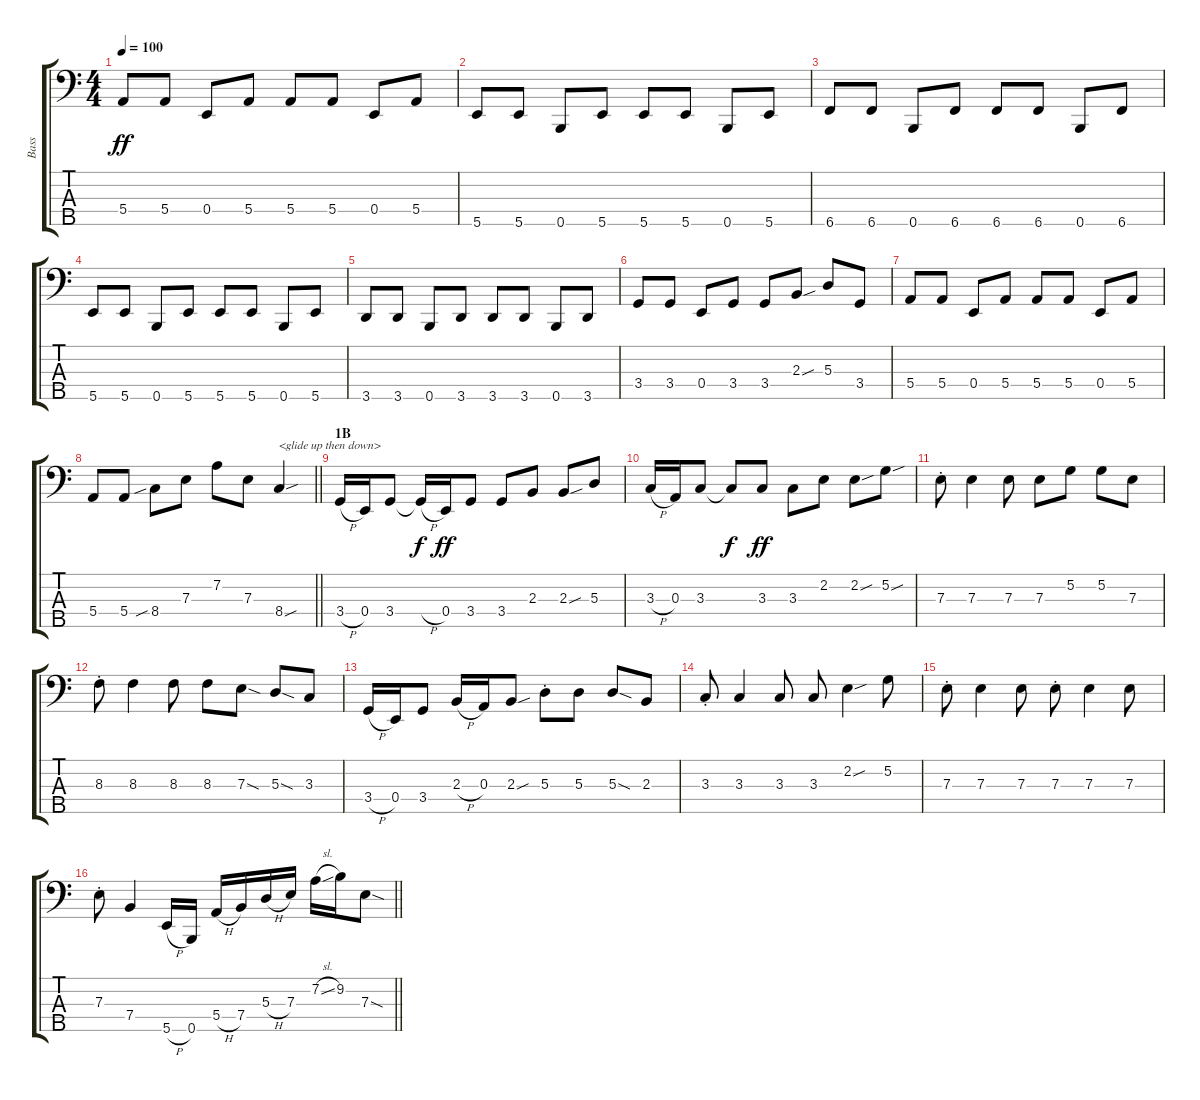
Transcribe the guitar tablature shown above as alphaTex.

\track ("Bass" "Bass") {instrument electricbasspick}
\staff {score tabs}
\tuning (G2 D2 A1 E1 B0) {hide}
\ts (4 4)
\tempo 100
\clef f4
\ks c
5.4.8{dy ff} 5.4.8 0.4.8 5.4.8 5.4.8 5.4.8 0.4.8 5.4.8 |
5.5.8 5.5.8 0.5.8 5.5.8 5.5.8 5.5.8 0.5.8 5.5.8 |
6.5.8 6.5.8 0.5.8 6.5.8 6.5.8 6.5.8 0.5.8 6.5.8 |
5.5.8 5.5.8 0.5.8 5.5.8 5.5.8 5.5.8 0.5.8 5.5.8 |
3.5.8 3.5.8 0.5.8 3.5.8 3.5.8 3.5.8 0.5.8 3.5.8 |
3.4.8 3.4.8 0.4.8 3.4.8 3.4.8 2.3{sou}.8 5.3.8 3.4.8 |
5.4.8 5.4.8 0.4.8 5.4.8 5.4.8 5.4.8 0.4.8 5.4.8 |
\barLineRight lightlight
5.4.8 5.4.8 8.4{sib}.8 7.3.8 7.2.8 7.3.8 8.4{sou}.4{txt "<glide up then down>"} |
\section ("" "1B")
3.4{h}.16 0.4.16 3.4.8 3.4{h t}.16{dy f} 0.4.16{dy ff} 3.4.8 3.4.8 2.3.8 2.3{sou}.8 5.3.8 |
3.3{h}.16 0.3.16 3.3.8 3.3{t}.8{dy f} 3.3.8{dy ff} 3.3.8 2.2.8 2.2{sou}.8 5.2{sou}.8 |
7.3{st}.8 7.3.4 7.3.8 7.3.8 5.2.8 5.2.8 7.3.8 |
8.3{st}.8 8.3.4 8.3.8 8.3.8 7.3{sod}.8 5.3{sod}.8 3.3.8 |
3.4{h}.16 0.4.16 3.4.8 2.3{h}.16 0.3.16 2.3{sou}.8 5.3{st}.8 5.3.8 5.3{sod}.8 2.3.8 |
3.3{st}.8 3.3.4 3.3.8 3.3.8 2.2{sou}.4 5.2.8 |
7.3{st}.8 7.3.4 7.3.8 7.3{st}.8 7.3.4 7.3.8 |
\barLineRight lightlight
7.3{st}.8 7.4.4 5.5{h}.16 0.5.16 5.4{h}.16 7.4.16 5.3{h}.16 7.3.16 7.2{sl}.16 9.2.16 7.3{sod}.8
